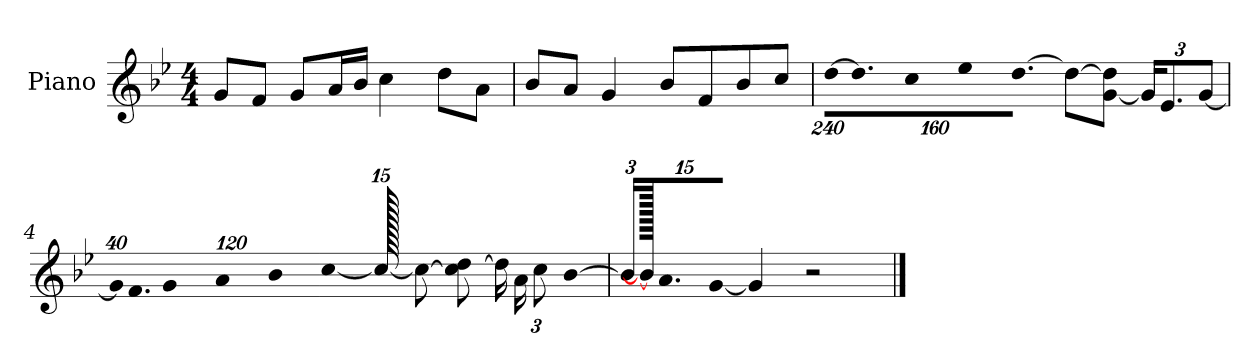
**kern
*part1
*staff1
*I"Piano
*I'P-no
*clefG2
*k[b-e-]
*M4/4
*MM90
=1
8g/L
8f/J
8g/L
16a/L
16b-/JJ
4cc\
8dd\L
8a\J
=2
8b-/L
8a/J
4g/
8b-/L
8f/
8b-/
8cc/J
=3
*Xbrackettup
!LO:N:vis=16
[1920%137dd\KL
!LO:N:vis=8.
640%137dd\]
!LO:N:vis=16
1920%137cc\L
!LO:N:vis=32
640%23ee-\K
!LO:N:vis=16.
[960%103dd\JJ
8dd\L_
[8g\ 8dd\]J
24g/KL]
12.e-/
[12g/J
!!LO:LB:g=z
=4
!LO:N:vis=32
640%23g/KLL]
!LO:N:vis=16.
960%103f/J
!LO:N:vis=8
960%137g/
!LO:N:vis=16
1920%137a/L
!LO:N:vis=32
640%23b-/K
[384%41cc/J
1920cc/_
8cc\L_
8cc\] [8dd\J
24dd\LL]
24a\J
12cc\
[640%53b-\J
=5
24b-/KL]
1920b-\_
12.a/
[12g/J
4g/]
2r
==
*-
